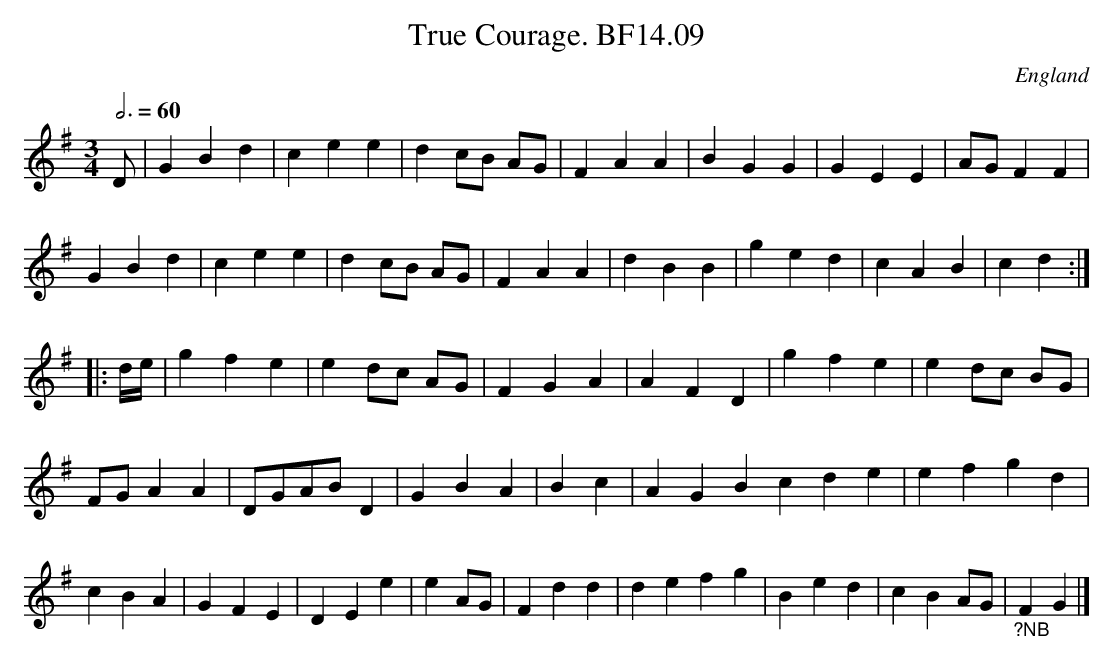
X:1
T:True Courage. BF14.09
M:3/4
L:1/4
Q:3/4=60
O:England
K:G major
D/|GBd|cee|dc/B/ A/G/|FAA|BGG|GEE|A/G/FF|!
GBd|cee|dc/B/ A/G/|FAA|dBB|ged|cAB|cd:|!
|:d/4e/4|gfe|ed/c/ A/G/|FGA|AFD|gfe|ed/c/ B/G/|!
F/G/ AA|D/G/A/B/D|GBA|Bc|AG Bc de|efgd|!
cBA|GFE|DEe|eA/G/|Fdd|defg|Bed|cBA/G/|"_?NB"FG|]
